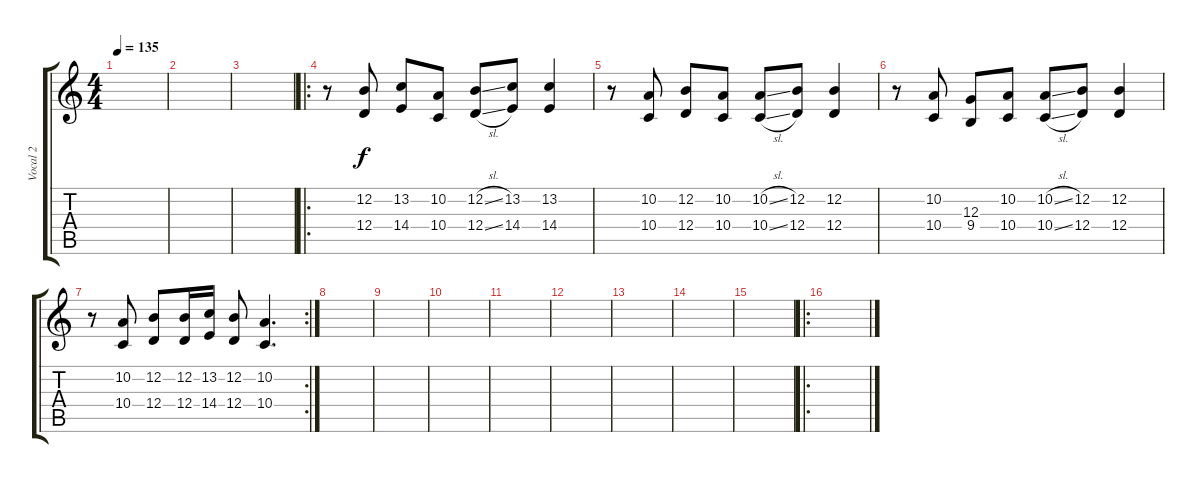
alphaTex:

\track ("Vocal 2" "Vocal 2") {instrument voiceoohs}
\staff {score tabs}
\tuning (E4 B3 G3 D3 A2 E2) {hide}
\ts (4 4)
\tempo 135
\clef g2
\ks c
|
|
|
\ro
r.8{instrument lead2sawtooth} (12.2 12.4).8 (13.2 14.4).8 (10.2 10.4).8 (12.2{sl} 12.4{sl}).8 (13.2 14.4).8 (13.2 14.4).4 |
r.8 (10.2 10.4).8 (12.2 12.4).8 (10.2 10.4).8 (10.2{sl} 10.4{sl}).8 (12.2 12.4).8 (12.2 12.4).4 |
r.8 (10.2 10.4).8 (12.3 9.4).8 (10.2 10.4).8 (10.2{sl} 10.4{sl}).8 (12.2 12.4).8 (12.2 12.4).4 |
\rc 2
r.8 (10.2 10.4).8 (12.2 12.4).8 (12.2 12.4).16 (13.2 14.4).16 (12.2 12.4).8 (10.2 10.4).4{d} |
|
|
|
|
|
|
|
|
\ro
